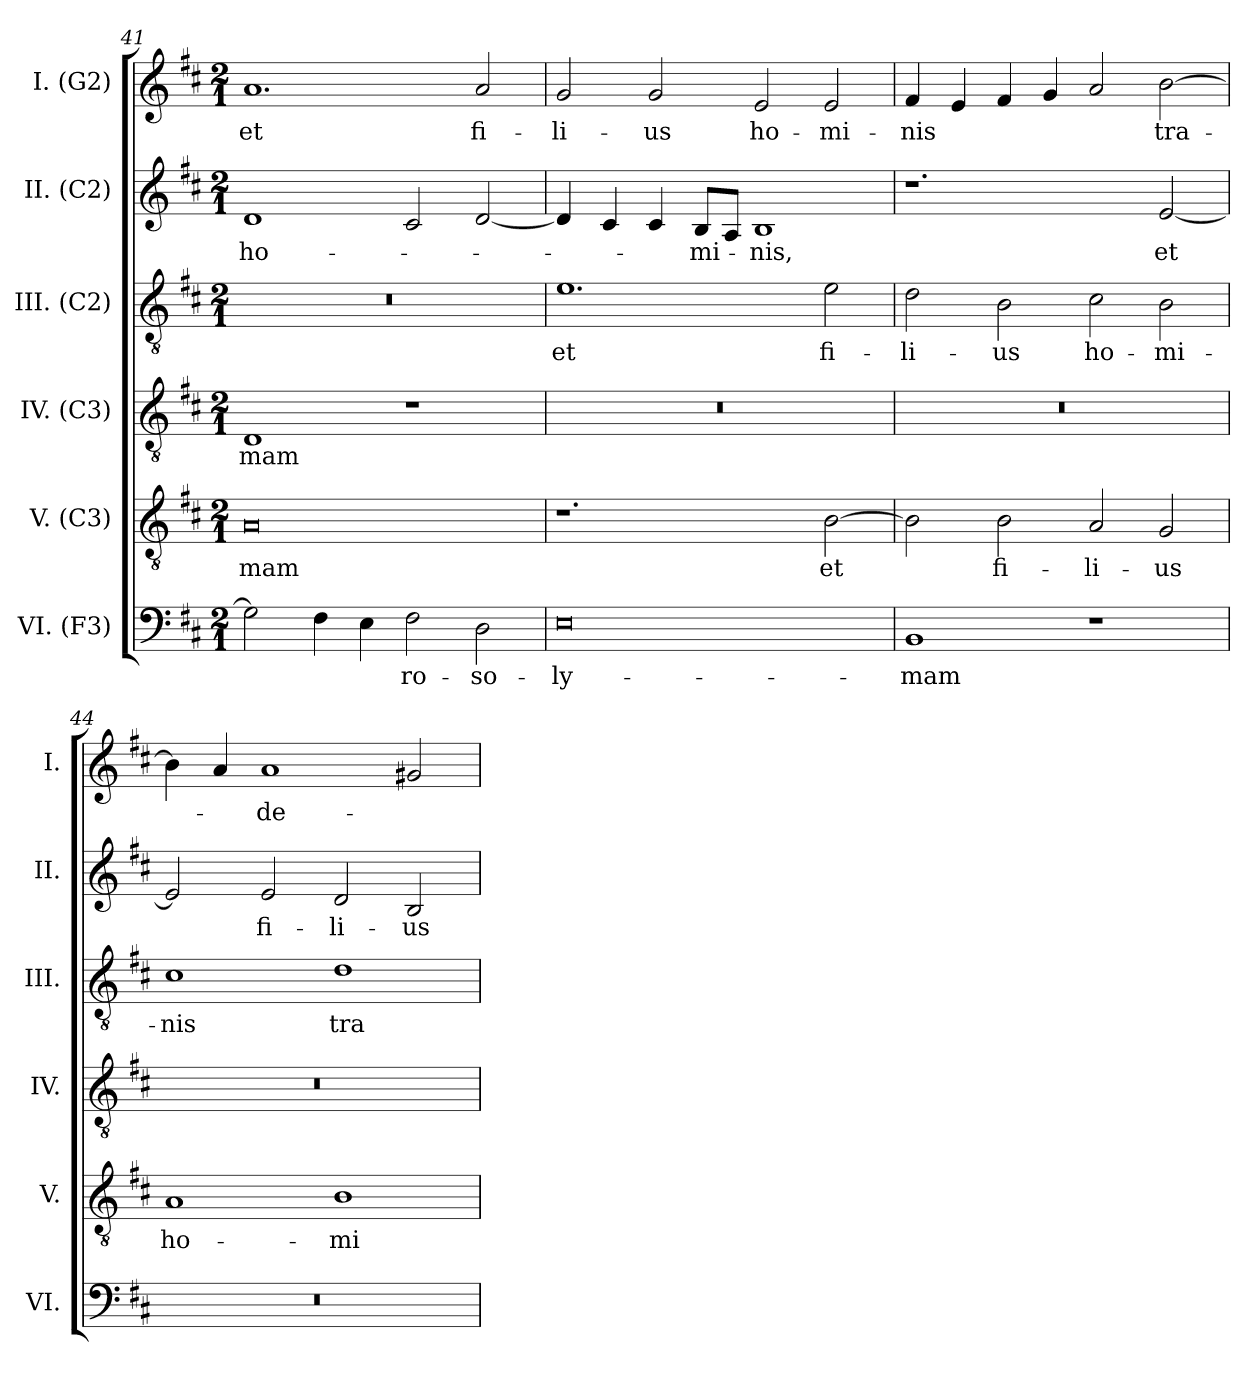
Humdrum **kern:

**kern	**text	**kern	**text	**kern	**text	**kern	**text	**kern	**text	**kern	**text
*part6	*part6	*part5	*part5	*part4	*part4	*part3	*part3	*part2	*part2	*part1	*part1
*staff6	*staff6	*staff5	*staff5	*staff4	*staff4	*staff3	*staff3	*staff2	*staff2	*staff1	*staff1
*I"VI. (F3)	*	*I"V. (C3)	*	*I"IV. (C3)	*	*I"III. (C2)	*	*I"II. (C2)	*	*I"I. (G2)	*
*I'VI.	*	*I'V.	*	*I'IV.	*	*I'III.	*	*I'II.	*	*I'I.	*
*clefF4	*	*clefGv2	*	*clefGv2	*	*clefGv2	*	*clefG2	*	*clefG2	*
*	*	*	*	*	*	*ITrd7c12	*	*	*	*	*
*k[f#c#]	*	*k[f#c#]	*	*k[f#c#]	*	*k[f#c#]	*	*k[f#c#]	*	*k[f#c#]	*
*D:	*	*D:	*	*D:	*	*D:	*	*D:	*	*D:	*
*M2/1	*	*M2/1	*	*M2/1	*	*M2/1	*	*M2/1	*	*M2/1	*
=41	=41	=41	=41	=41	=41	=41	=41	=41	=41	=41	=41
!	!	!	!LO:LY:b:color=#000000	!	!	!	!	!	!	!	!
!	!	!	!	!	!LO:LY:b:color=#000000	!LO:N:vis=1	!	!	!	!	!
!	!	!	!	!	!	!	!	!	!LO:LY:b:color=#000000	!	!
!	!	!	!	!	!	!	!	!	!	!	!LO:LY:b:color=#000000
2Gi\]	.	0Ai	-mam	1Di	-mam	0r	.	1di	ho-	1.ai	et
4F#i\	.	.	.	.	.	.	.	.	.	.	.
4Ei\	.	.	.	.	.	.	.	.	.	.	.
!	!LO:LY:b:color=#000000	!	!	!	!	!	!	!	!	!	!
2F#i\	-ro-	.	.	1r	.	.	.	2c#i/	.	.	.
!	!LO:LY:b:color=#000000	!	!	!	!	!	!	!	!	!	!
!	!	!	!	!	!	!	!	!	!	!	!LO:LY:b:color=#000000
2Di\	-so-	.	.	.	.	.	.	[2di/	.	2ai/	fi-
=42	=42	=42	=42	=42	=42	=42	=42	=42	=42	=42	=42
!	!LO:LY:b:color=#000000	!	!	!LO:N:vis=1	!	!	!	!	!	!	!
!	!	!	!	!	!	!	!LO:LY:b:color=#000000	!	!	!	!
!	!	!	!	!	!	!	!	!	!	!	!LO:LY:b:color=#000000
0Ei	-ly-	1.r	.	0r	.	1.Ei	et	4di/]	.	2gi/	-li-
.	.	.	.	.	.	.	.	4c#i/	.	.	.
!	!	!	!	!	!	!	!	!	!	!	!LO:LY:b:color=#000000
.	.	.	.	.	.	.	.	4c#i/	.	2gi/	-us
!	!	!	!	!	!	!	!	!	!LO:LY:b:color=#000000	!	!
.	.	.	.	.	.	.	.	8Bi/L	-mi-	.	.
.	.	.	.	.	.	.	.	8Ai/J	.	.	.
!	!	!	!	!	!	!	!	!	!LO:LY:b:color=#000000	!	!
!	!	!	!	!	!	!	!	!	!	!	!LO:LY:b:color=#000000
.	.	.	.	.	.	.	.	1Bi	-nis,	2ei/	ho-
!	!	!	!LO:LY:b:color=#000000	!	!	!	!	!	!	!	!
!	!	!	!	!	!	!	!LO:LY:b:color=#000000	!	!	!	!
!	!	!	!	!	!	!	!	!	!	!	!LO:LY:b:color=#000000
.	.	[2Bi\	et	.	.	2Ei\	fi-	.	.	2ei/	-mi-
=43	=43	=43	=43	=43	=43	=43	=43	=43	=43	=43	=43
!	!LO:LY:b:color=#000000	!	!	!LO:N:vis=1	!	!	!	!	!	!	!
!	!	!	!	!	!	!	!LO:LY:b:color=#000000	!	!	!	!
!	!	!	!	!	!	!	!	!	!	!	!LO:LY:b:color=#000000
1BBi	-mam	2Bi\]	.	0r	.	2Di\	-li-	1.r	.	4f#i/	-nis
.	.	.	.	.	.	.	.	.	.	4ei/	.
!	!	!	!LO:LY:b:color=#000000	!	!	!	!	!	!	!	!
!	!	!	!	!	!	!	!LO:LY:b:color=#000000	!	!	!	!
.	.	2Bi\	fi-	.	.	2BBi\	-us	.	.	4f#i/	.
.	.	.	.	.	.	.	.	.	.	4gi/	.
!	!	!	!LO:LY:b:color=#000000	!	!	!	!	!	!	!	!
!	!	!	!	!	!	!	!LO:LY:b:color=#000000	!	!	!	!
1r	.	2Ai/	-li-	.	.	2C#i\	ho-	.	.	2ai/	.
!	!	!	!LO:LY:b:color=#000000	!	!	!	!	!	!	!	!
!	!	!	!	!	!	!	!LO:LY:b:color=#000000	!	!	!	!
!	!	!	!	!	!	!	!	!	!LO:LY:b:color=#000000	!	!
!	!	!	!	!	!	!	!	!	!	!	!LO:LY:b:color=#000000
.	.	2Gi/	-us	.	.	2BBi\	-mi-	[2ei/	et	[2bi\	tra-
!!LO:LB:g=z
=44	=44	=44	=44	=44	=44	=44	=44	=44	=44	=44	=44
!LO:N:vis=1	!	!	!	!	!	!	!	!	!	!	!
!	!	!	!LO:LY:b:color=#000000	!LO:N:vis=1	!	!	!	!	!	!	!
!	!	!	!	!	!	!	!LO:LY:b:color=#000000	!	!	!	!
0r	.	1Ai	ho-	0r	.	1C#i	-nis	2ei/]	.	4bi\]	.
.	.	.	.	.	.	.	.	.	.	4ai/	.
!	!	!	!	!	!	!	!	!	!LO:LY:b:color=#000000	!	!
!	!	!	!	!	!	!	!	!	!	!	!LO:LY:b:color=#000000
.	.	.	.	.	.	.	.	2ei/	fi-	1ai	-de-
!	!	!	!LO:LY:b:color=#000000	!	!	!	!	!	!	!	!
!	!	!	!	!	!	!	!LO:LY:b:color=#000000	!	!	!	!
!	!	!	!	!	!	!	!	!	!LO:LY:b:color=#000000	!	!
.	.	1Bi	-mi-	.	.	1Di	tra-	2di/	-li-	.	.
!	!	!	!	!	!	!	!	!	!LO:LY:b:color=#000000	!	!
.	.	.	.	.	.	.	.	2Bi/	-us	2g#i/	.
=	=	=	=	=	=	=	=	=	=	=	=
*-	*-	*-	*-	*-	*-	*-	*-	*-	*-	*-	*-
